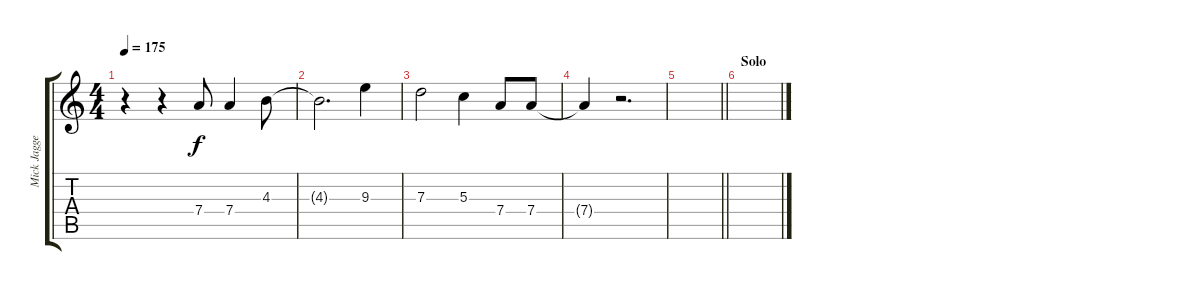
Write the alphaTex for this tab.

\track ("Mick Jagger" "Mick Jagge") {instrument acousticguitarsteel}
\staff {score tabs}
\tuning (E4 B3 G3 D3 A2 E2) {hide}
\ts (4 4)
\tempo 175
\clef g2
\ks c
r.4{dy f} r.4 7.4.8 7.4.4 4.3.8 |
4.3{t}.2{d} 9.3.4 |
7.3.2 5.3.4 7.4.8 7.4.8 |
7.4{t}.4 r.2{d} |
\barLineRight lightlight
|
\section ("" "Solo")
